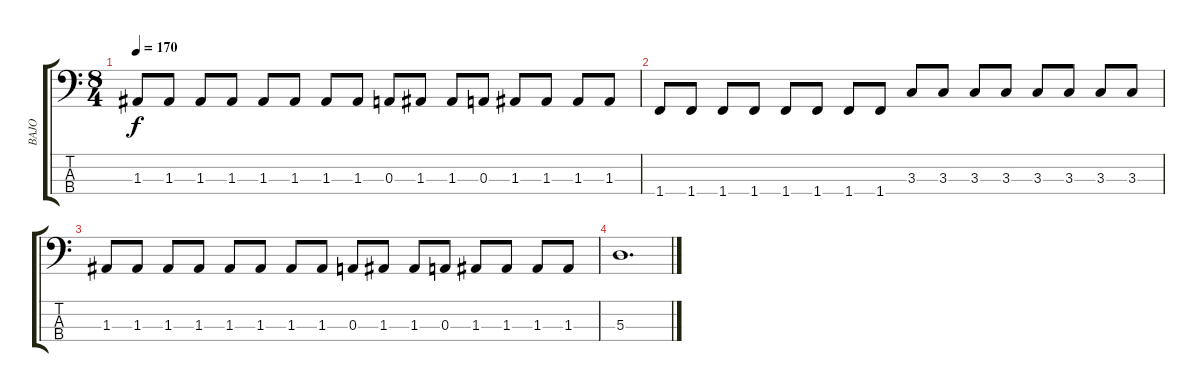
\track ("BAJO" "BAJO") {instrument electricbassfinger}
\staff {score tabs}
\tuning (G2 D2 A1 E1) {hide}
\ts (8 4)
\tempo 170
\clef f4
\ks c
1.3.8{dy f} 1.3.8 1.3.8 1.3.8 1.3.8 1.3.8 1.3.8 1.3.8 0.3.8 1.3.8 1.3.8 0.3.8 1.3.8 1.3.8 1.3.8 1.3.8 |
1.4.8 1.4.8 1.4.8 1.4.8 1.4.8 1.4.8 1.4.8 1.4.8 3.3.8 3.3.8 3.3.8 3.3.8 3.3.8 3.3.8 3.3.8 3.3.8 |
1.3.8 1.3.8 1.3.8 1.3.8 1.3.8 1.3.8 1.3.8 1.3.8 0.3.8 1.3.8 1.3.8 0.3.8 1.3.8 1.3.8 1.3.8 1.3.8 |
5.3.1{d}
